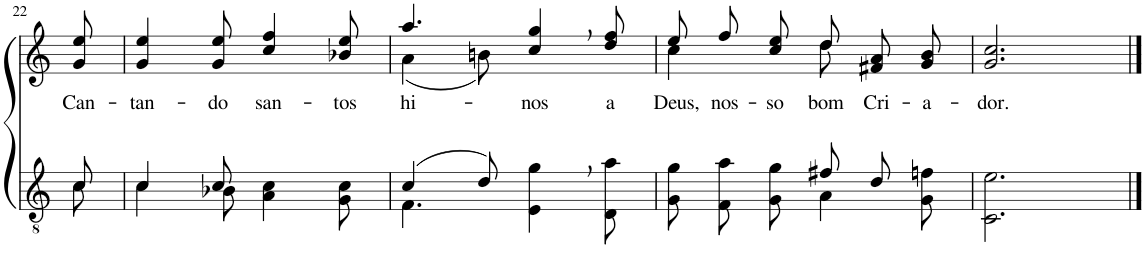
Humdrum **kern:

**kern	**kern	**text
*part2	*part1	*part1
*staff2	*staff1	*staff1
*I"Parte III e IV	*I"Parte I e II	*
!!LO:PB:g=z
*clefGv2	*clefG2	*
*Trd3c5	*Trd3c5	*
*k[]	*k[]	*
*M6/8	*M6/8	*
=22	=22	=22
*^	*	*
!	!	!	!LO:LY:b
8c/	8c\	8g/ 8ee/	Can-
=23	=23	=23	=23
!	!	!	!LO:LY:b
4c/	4c\	4g/ 4ee/	-tan-
!	!	!	!LO:LY:b
8c/	8B-X\	8g/ 8ee/	-do
!	!	!	!LO:LY:b
4.ryy	4A\ 4c\	4cc/ 4ff/	san-
!	!	!	!LO:LY:b
.	8G\ 8c\	8b-X/ 8ee/	-tos
=24	=24	=24	=24
!	!	!	!LO:LY:b
*	*	*^	*
(4c/	4.F\	4.aa/	(4a\	hi-
8d/)	.	.	8bn\)	.
!	!	!	!	!LO:LY:b
4ryy	4E\ 4g\	4cc/, 4gg/,	4.ryy	-nos
!	!	!	!	!LO:LY:b
8ryy	8D\ 8a\	8dd/ 8ff/	.	a
=25	=25	=25	=25	=25
!	!	!	!	!LO:LY:b
4.ryy	8G\ 8g\L	4cc\	8ee\L	Deus,
!	!	!	!	!LO:LY:b
.	8F\ 8a\	.	8ff\	nos-
!	!	!	!	!LO:LY:b
.	8G\ 8g\J	8ryy	8cc\ 8ee\J	-so
!	!	!	!	!LO:LY:b
8f#X/L	4A\	8dd\	8dd\L	bom
!	!	!	!	!LO:LY:b
8d/J	.	4ryy	8f#X\ 8a\	Cri-
!	!	!	!	!LO:LY:b
8ryy	8G\ 8fn\	.	8g\ 8b\J	-a-
=26	=26	=26	=26	=26
!	!	!	!	!LO:LY:b
*v	*v	*	*	*
*	*v	*v	*
2.C\ 2.e\	2.g/ 2.cc/	-dor.
==	==	==
*-	*-	*-
